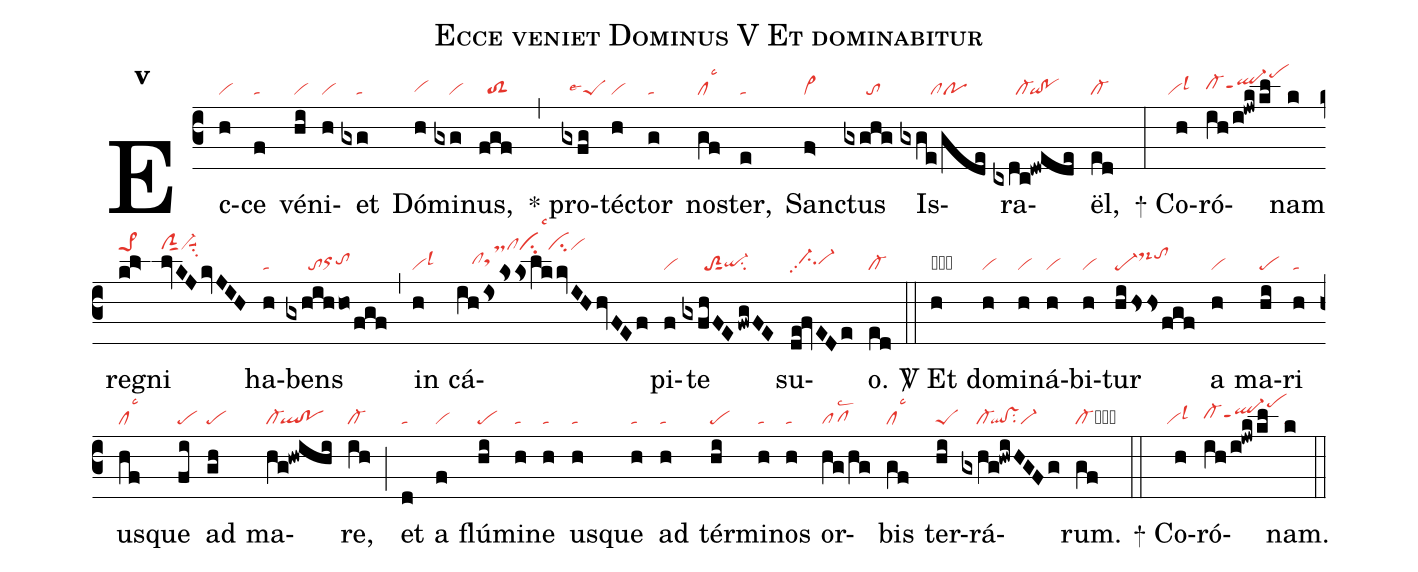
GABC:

name:Ecce veniet Dominus V Et dominabitur;
office-part:re;
mode:5;
nabc-lines:1;
%%
initial-style: 1;
name: Ecce veniet Dominus protector;
mode: 5;
office-part: Responsorium;
annotation: Resp.;
annotation: v;
nabc-lines: 1;
%%
(c3) Ec(h|vi)ce(f|ta) vé(hi|vi)ni(h|vi)et(gxg|////ta) Dó(h|vihg)mi(gxg|////vi)nus,(fgf|//toS2) (,) <sp>*</sp> pro(gxfg|//peSlse4)téc(h|vi)tor(g|ta) no(gf|cllsc3)ster,(e|ta) Sanc(f>|vi>)tus(gxghg|//////to) Is(gxge/gde|////////clpo)ra(cxdc!dwede|//////cl-`qi!po)ël,(ed|cl-) (:)
<sp>+</sp> Co(h|``vilsl3)ró(ih/i!jwkkl|cl-hhql-hhppt1pehl)nam(k|ta) re(kl>|pe>1hm)gni(lvKJkvJIH|clShmsut1vi-hmsuu1su2) ha(h|ta)bens(gxhihho/fgf|//////toorhhtohh) (,) in(h|vilsl3) cá(ih/isksslkkvIHhvFEf|////clhhtsMhhclhmcihmlsc3cihmvihm)pi(f|vi)te(gxfhFE/fwgFE|//////toS2sut1qi-hgsu2) su(de!fvEDe|//ci-hhpp2vi-hh)o.(ed|cl-) (::)

<sp>V/</sp> Et(h|obvi) do(h|vi)mi(h|vi)ná(h|vi)bi(h|vi)tur(hi/hssfgf|pe-ds-hjtohj) a(h|vi) ma(hi|pe)ri(h|ta) us(hf|cllsc3)que(fi|pe) ad(gh|pe) ma(hg!hwihi|cl-`ql!po)re,(ih|cl-) (;) et(d|ta) a(f|vi) flú(hi|pe)mi(h|ta)ne(h|ta) us(h|ta)que(h|ta) ad(h|ta) tér(hi|pe)mi(h|ta)nos(h|ta) or(hg/hg|pflsc2)bis(gf|cllsc3) ter(hi|peS)rá(gxhg!hwiHGFg|////cl-`ql!vssu2vi-)rum.(gf|cl-cb) (::)
<sp>+</sp> Co(h|``vilsl3)ró(ih/i!jwkkl|cl-hhql-hhppt1pehl)nam.(k|ta) (::)
